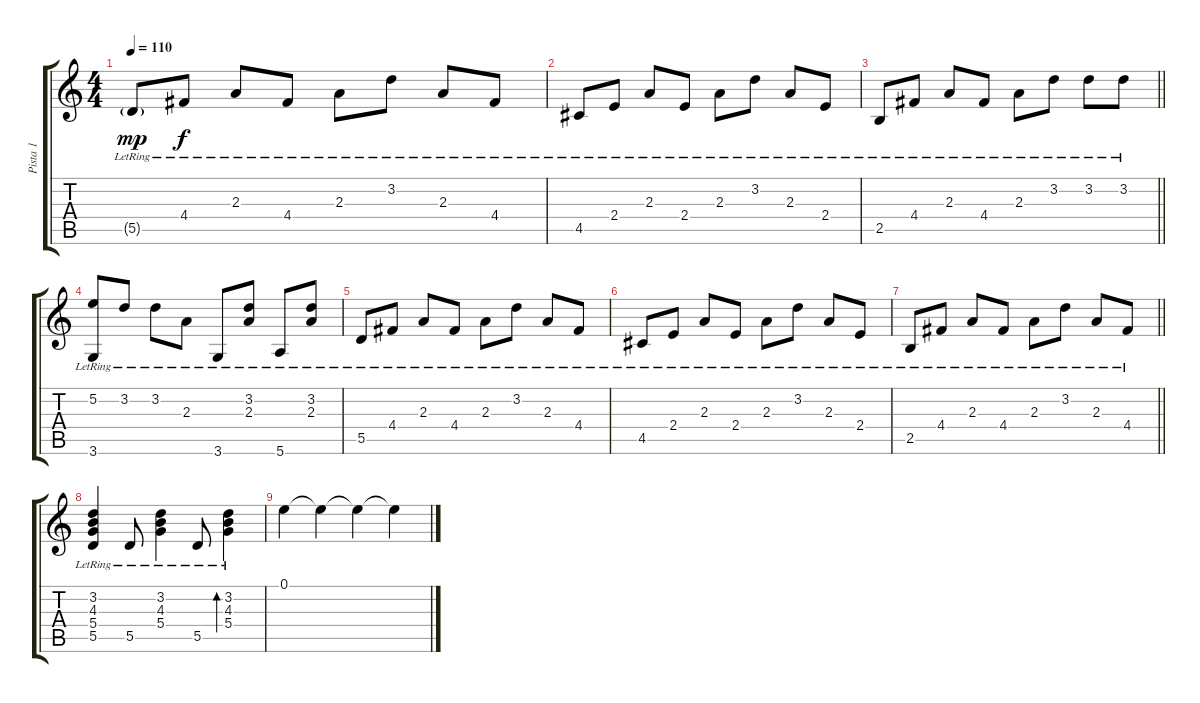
\track ("Pista 1" "Pista 1") {instrument acousticguitarnylon}
\staff {score tabs}
\tuning (E4 B3 G3 D3 A2 E2) {hide}
\ts (4 4)
\tempo 110
\clef g2
\ks c
5.5{g lr}.8{dy mp} 4.4{lr}.8{dy f} 2.3{lr}.8 4.4{lr}.8 2.3{lr}.8 3.2{lr}.8 2.3{lr}.8 4.4{lr}.8 |
4.5{lr}.8 2.4{lr}.8 2.3{lr}.8 2.4{lr}.8 2.3{lr}.8 3.2{lr}.8 2.3{lr}.8 2.4{lr}.8 |
\barLineRight lightlight
2.5{lr}.8 4.4{lr}.8 2.3{lr}.8 4.4{lr}.8 2.3{lr}.8 3.2{lr}.8 3.2{lr}.8 3.2{lr}.8 |
(5.2{lr} 3.6{lr}).8 3.2{lr}.8 3.2{lr}.8 2.3{lr}.8 3.6{lr}.8 (3.2{lr} 2.3{lr}).8 5.6{lr}.8 (3.2{lr} 2.3{lr}).8 |
5.5{lr}.8 4.4{lr}.8 2.3{lr}.8 4.4{lr}.8 2.3{lr}.8 3.2{lr}.8 2.3{lr}.8 4.4{lr}.8 |
4.5{lr}.8 2.4{lr}.8 2.3{lr}.8 2.4{lr}.8 2.3{lr}.8 3.2{lr}.8 2.3{lr}.8 2.4{lr}.8 |
\barLineRight lightlight
2.5{lr}.8 4.4{lr}.8 2.3{lr}.8 4.4{lr}.8 2.3{lr}.8 3.2{lr}.8 2.3{lr}.8 4.4{lr}.8 |
(3.2 4.3{lr} 5.4{lr} 5.5).4 5.5{lr}.8 (3.2{lr} 4.3{lr} 5.4{lr}).4 5.5{lr}.8 (3.2{lr} 4.3{lr} 5.4{lr}).4{bd 480} |
0.1.4 0.1{t}.4 0.1{t}.4 0.1{t}.4
